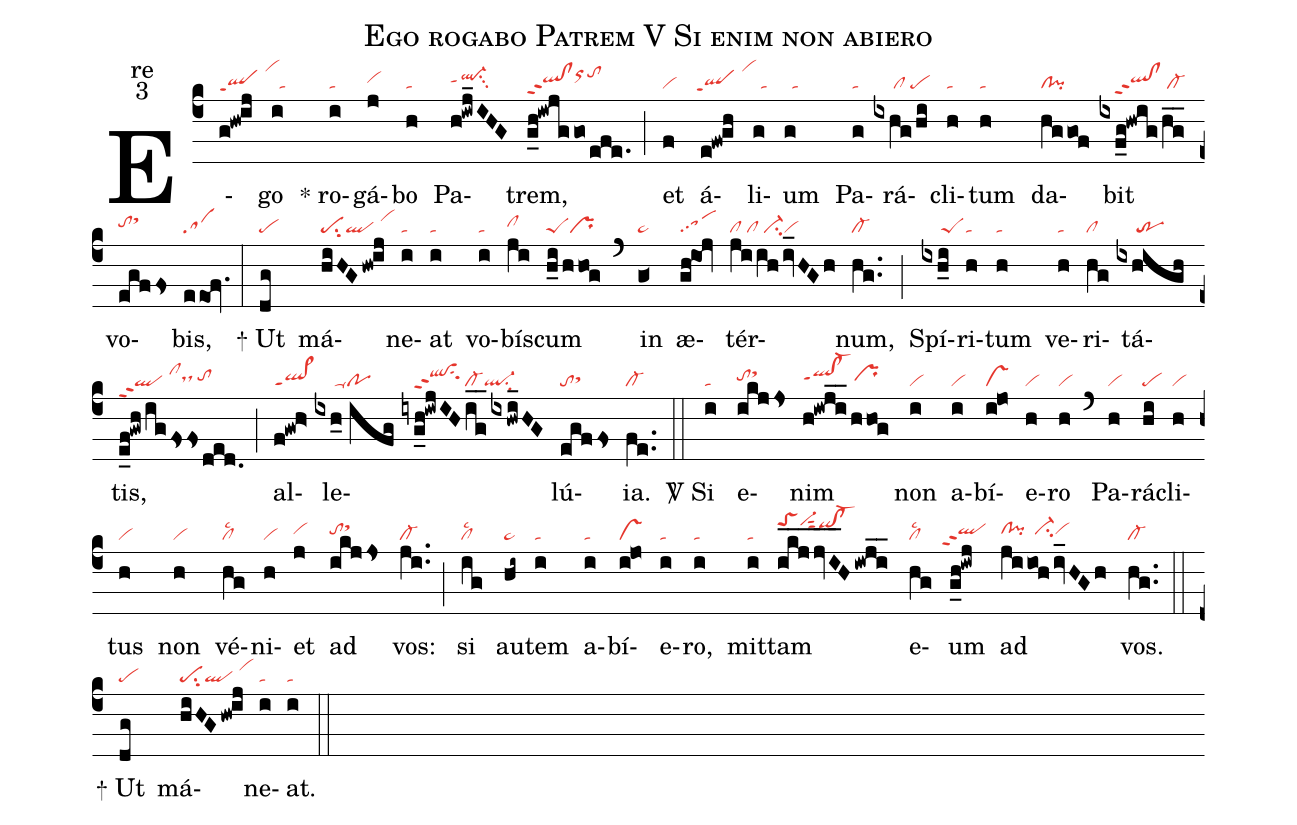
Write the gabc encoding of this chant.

name:Ego rogabo Patrem V Si enim non abiero;
office-part:re;
mode:3;
nabc-lines:1;
%%
(c4) E(g!hw@ij|qlheppt1/vihl)go(i|//ta) <sp>*</sp>
ro(i|ta)gá(j|vihh)bo(h|ta) Pa(h!iwj_IHG|ql-hhppt1su3)trem,(g_h@iwjggo/efe.|qlhh!clhhppt2orhjtohj) (;)
et(f|vi) á(e!fw@gh|`qlheppt1/vihl)li(g|//ta)um(g|//ta) Pa(g|ta)rá(ixhg/hi|/////cl/pe)cli(h|ta)tum(h|ta)
da(hg/gof|cl!pi)bit(ixf_g@hwig/hg__|////qlhh!clhhppt2/cl-) vo(egffs|tohhsthj)bis,(eeof.|sa) (:)

<sp>+</sp> Ut(dg|pe) má(hiHG/hw@ij|pesu2ql/vihj)ne(i|ta)at(i|ta) vo(i|ta)bís(ji|clhh)cum(h_i/hhog|peSpr) (`)
in(g<|pe~) æ(gh@ioj|sapp1)tér(ji/ihiv_HGh|cl/cl/ci-vi)num,(hg..|cl-) (;)
Spí(ixh_i|/////peS)ri(h|ta)tum(h|ta) ve(h|ta)ri(hg|cl)tá(ixhigh|/////tr)tis,(e_f!gwhigfss/ded.|qlppt2/clhjdshh/tohh) (;)
al(f!gw!h>|ql>ppt1)le(ixh_0//ifg|/////poppu1|//iyg_h!iwjIH|///qlhippt2su2|ig__ixhwi_HG|cl-ql-su2)lú(egffs|tosthh)ia.(fe..|cl-) (::)

<sp>V/</sp> Si(i|ta) e(ikjjs|tohhsthj)nim(h!iwji__hhog|qlhh!cl-hhppt1prhh) non(i|vi) a(i|vi)bí(i@jo|vs)e(h|vi)ro(h|vi) (`)
Pa(h|vi)rá(hi|pe)cli(h|vi)tus(h|vi) non(h|vi) vé(hg|cllsc2)ni(h|vi)et(j|vihh) ad(ikjjs|tohhsthj) vos:(ji..|cl-) (;)
si(ig|cllsc2) au(hi~|pe~)tem(i|ta) a(i|ta)bí(i@jo|vs)e(i|ta)ro,(i|ta) mit(i|ta)tam(ikj___jvI__H/iwji__|toShkvi-hksut2qihj!cl-hj)
e(hg|cllsc2)um(g_h@iwj|``qlhhppt2) ad(jiiohiv_HGh|clhh!pihh//ci-hhvihh) vos.(hg..|cl-) (::)

<sp>+</sp> Ut(dg|pe) má(hiHG/hw@ij|pesu2ql/vihj)ne(i|ta)at.(i|ta) (::)
